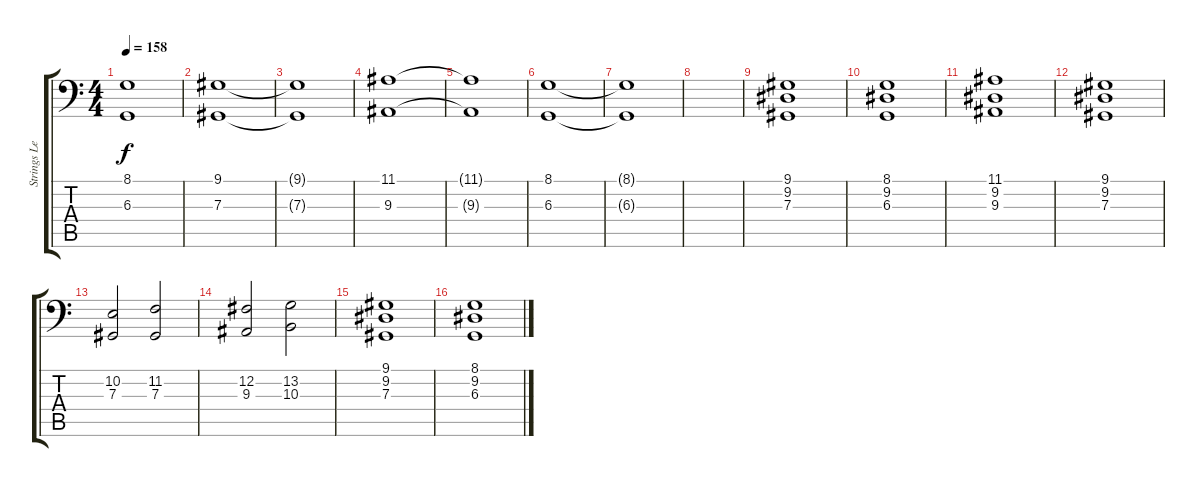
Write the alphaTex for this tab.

\track ("Strings LeftHand" "Strings Le") {instrument stringensemble1}
\staff {score tabs}
\tuning (B2 Gb2 Db2 Ab1 Eb1 Bb0) {hide}
\ts (4 4)
\tempo 158
\clef f4
\ks c
(8.1{t} 6.3{t}).1{dy f} |
(9.1 7.3).1 |
(9.1{t} 7.3{t}).1 |
(11.1 9.3).1 |
(11.1{t} 9.3{t}).1 |
(8.1 6.3).1 |
(8.1{t} 6.3{t}).1 |
|
(9.1 9.2 7.3).1 |
(8.1 9.2 6.3).1 |
(11.1 9.2 9.3).1 |
(9.1 9.2 7.3).1 |
(10.2 7.3).2 (11.2 7.3).2 |
(12.2 9.3).2 (13.2 10.3).2 |
(9.1 9.2 7.3).1 |
(8.1 9.2 6.3).1
